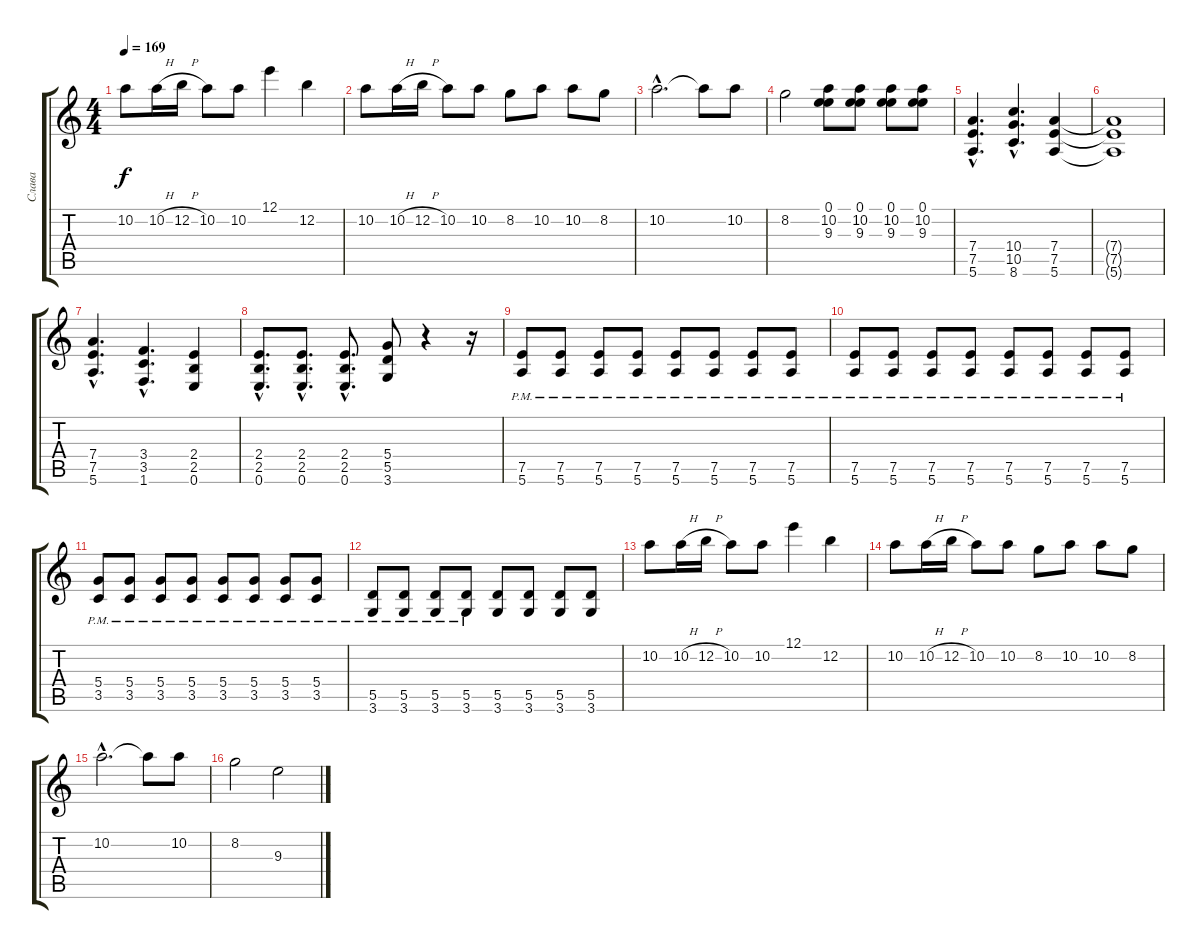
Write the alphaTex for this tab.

\track ("Слава" "Слава") {instrument distortionguitar}
\staff {score tabs}
\tuning (E4 B3 G3 D3 A2 E2) {hide}
\ts (4 4)
\tempo 169
\clef g2
\ks c
10.2.8{dy f} 10.2{h}.16 12.2{h}.16 10.2.8 10.2.8 12.1.4 12.2.4 |
10.2.8 10.2{h}.16 12.2{h}.16 10.2.8 10.2.8 8.2.8 10.2.8 10.2.8 8.2.8 |
10.2{hac}.2{d} 10.2{t}.8 10.2.8 |
8.2.2 (0.1 10.2 9.3).8 (0.1 10.2 9.3).8 (0.1 10.2 9.3).8 (0.1 10.2 9.3).8 |
(7.4{hac} 7.5{hac} 5.6{hac}).4{d} (10.4{hac} 10.5{hac} 8.6{hac}).4{d} (7.4 7.5 5.6).4 |
(7.4{t} 7.5{t} 5.6{t}).1 |
(7.4{hac} 7.5{hac} 5.6{hac}).4{d} (3.4{hac} 3.5{hac} 1.6{hac}).4{d} (2.4 2.5 0.6).4 |
(2.4{hac} 2.5{hac} 0.6{hac}).8{d} (2.4{hac} 2.5{hac} 0.6{hac}).8{d} (2.4{hac} 2.5{hac} 0.6{hac}).8{d} (5.4 5.5 3.6).8 r.4 r.16 |
(7.5{pm} 5.6{pm}).8 (7.5{pm} 5.6{pm}).8 (7.5{pm} 5.6{pm}).8 (7.5{pm} 5.6{pm}).8 (7.5{pm} 5.6{pm}).8 (7.5{pm} 5.6{pm}).8 (7.5{pm} 5.6{pm}).8 (7.5{pm} 5.6{pm}).8 |
(7.5{pm} 5.6{pm}).8 (7.5{pm} 5.6{pm}).8 (7.5{pm} 5.6{pm}).8 (7.5{pm} 5.6{pm}).8 (7.5{pm} 5.6{pm}).8 (7.5{pm} 5.6{pm}).8 (7.5{pm} 5.6{pm}).8 (7.5{pm} 5.6{pm}).8 |
(5.4{pm} 3.5{pm}).8 (5.4{pm} 3.5{pm}).8 (5.4{pm} 3.5{pm}).8 (5.4{pm} 3.5{pm}).8 (5.4{pm} 3.5{pm}).8 (5.4{pm} 3.5{pm}).8 (5.4{pm} 3.5{pm}).8 (5.4{pm} 3.5{pm}).8 |
(5.5{pm} 3.6{pm}).8 (5.5{pm} 3.6{pm}).8 (5.5{pm} 3.6{pm}).8 (5.5{pm} 3.6{pm}).8 (5.5 3.6).8 (5.5 3.6).8 (5.5 3.6).8 (5.5 3.6).8 |
10.2.8 10.2{h}.16 12.2{h}.16 10.2.8 10.2.8 12.1.4 12.2.4 |
10.2.8 10.2{h}.16 12.2{h}.16 10.2.8 10.2.8 8.2.8 10.2.8 10.2.8 8.2.8 |
10.2{hac}.2{d} 10.2{t}.8 10.2.8 |
8.2.2 9.3.2
